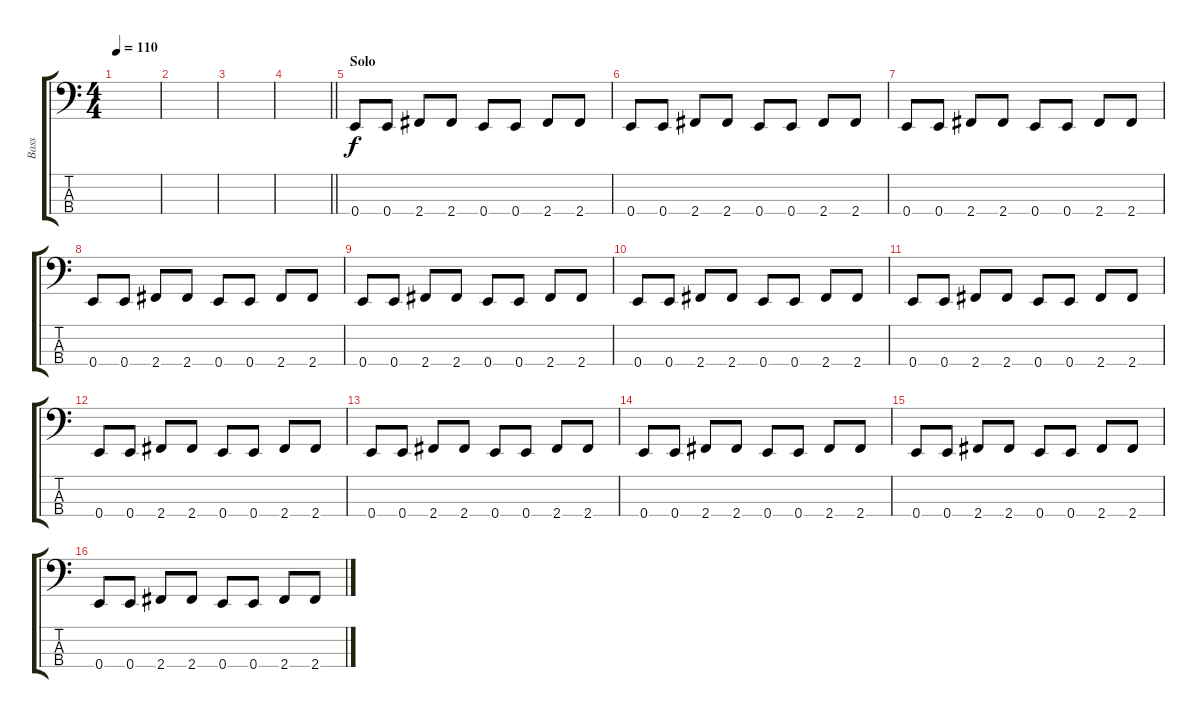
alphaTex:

\track ("Bass" "Bass") {instrument electricbassfinger}
\staff {score tabs}
\tuning (G2 D2 A1 E1) {hide}
\ts (4 4)
\tempo 110
\clef f4
\ks c
|
|
|
\barLineRight lightlight
|
\section ("" "Solo")
0.4.8 0.4.8 2.4.8 2.4.8 0.4.8 0.4.8 2.4.8 2.4.8 |
0.4.8 0.4.8 2.4.8 2.4.8 0.4.8 0.4.8 2.4.8 2.4.8 |
0.4.8 0.4.8 2.4.8 2.4.8 0.4.8 0.4.8 2.4.8 2.4.8 |
0.4.8 0.4.8 2.4.8 2.4.8 0.4.8 0.4.8 2.4.8 2.4.8 |
0.4.8 0.4.8 2.4.8 2.4.8 0.4.8 0.4.8 2.4.8 2.4.8 |
0.4.8 0.4.8 2.4.8 2.4.8 0.4.8 0.4.8 2.4.8 2.4.8 |
0.4.8 0.4.8 2.4.8 2.4.8 0.4.8 0.4.8 2.4.8 2.4.8 |
0.4.8 0.4.8 2.4.8 2.4.8 0.4.8 0.4.8 2.4.8 2.4.8 |
0.4.8 0.4.8 2.4.8 2.4.8 0.4.8 0.4.8 2.4.8 2.4.8 |
0.4.8 0.4.8 2.4.8 2.4.8 0.4.8 0.4.8 2.4.8 2.4.8 |
0.4.8 0.4.8 2.4.8 2.4.8 0.4.8 0.4.8 2.4.8 2.4.8 |
0.4.8 0.4.8 2.4.8 2.4.8 0.4.8 0.4.8 2.4.8 2.4.8
